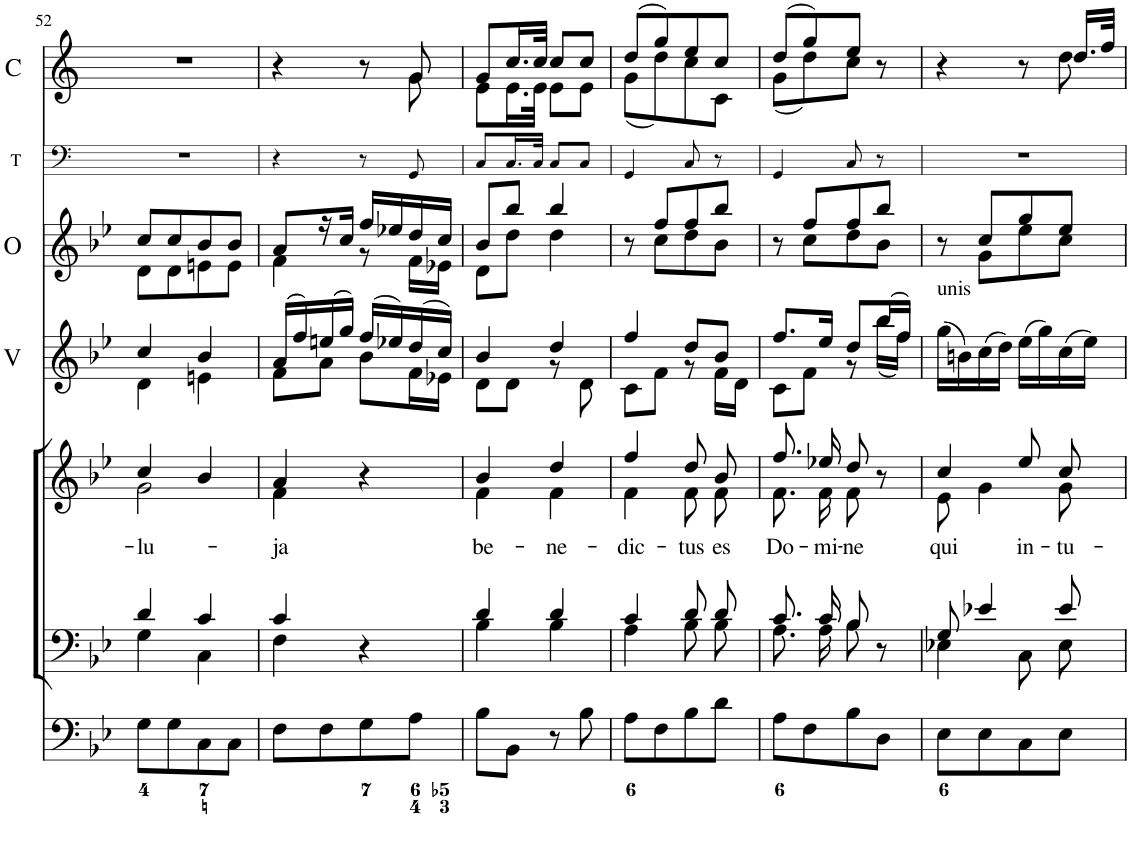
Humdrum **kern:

**kern	**kern	**kern	**text	**kern	**kern	**kern	**kern	**kern	**kern
*part9	*part8	*part7	*part7	*part6	*part5	*part4	*part3	*part2	*part1
*staff9	*staff8	*staff7	*staff7	*staff6	*staff5	*staff4	*staff3	*staff2	*staff1
*I"Organ	*I"Voice	*I"Voice	*	*I"Violin	*I"Violin	*I"2 Violini	*I"2 Oboi	*I"Timpani in B[flat]	*I"2 Clarini in B [flat]
*	*	*	*	*I'Vln.	*I'Vln.	*I'V	*I'O	*I'T	*I'C
!!LO:PB:g=z
*clefF4	*clefF4	*clefG2	*	*clefG2	*clefG2	*clefG2	*clefG2	*clefF4	*clefG2
*	*	*	*	*	*	*	*	*Trd1c2	*Trd1c2
*k[b-e-]	*k[b-e-]	*k[b-e-]	*	*k[b-e-]	*k[b-e-]	*k[b-e-]	*k[b-e-]	*k[]	*k[]
*M2/4	*M2/4	*M2/4	*	*M2/4	*M2/4	*M2/4	*M2/4	*M2/4	*M2/4
=52	=52	=52	=52	=52	=52	=52	=52	=52	=52
*	*^	*	*	*	*	*	*	*	*
!	!	!	!	!LO:LY:b	!	!	!	!	!	!
*	*	*	*^	*	*	*	*^	*^	*	*
8G\L	4d/	4G\	4cc/	2g\	-lu-	4d	4cc	4cc/	4d\	8cc/L	8d\L	2r	2r
8G\	.	.	.	.	.	.	.	.	.	8cc/	8d\	.	.
8C\	4c/	4C\	4b-/	.	.	4en	4b-	4b-/	4en\	8b-/	8en\	.	.
8C\J	.	.	.	.	.	.	.	.	.	8b-/J	8e\J	.	.
=53	=53	=53	=53	=53	=53	=53	=53	=53	=53	=53	=53	=53	=53
!	!	!	!	!	!LO:LY:b	!	!	!	!	!	!	!	!
*	*	*	*	*	*	*	*	*	*	*	*	*	*^
8F\L	4c/	4F\	4a/	4f\	-ja	8f/L	(16a\LL	(16a/LL	8f\L	8a/L	4f\	4r	4r	4.ryy
.	.	.	.	.	.	.	16ff\J)	16ff/)	.	.	.	.	.	.
8F\	.	.	.	.	.	8a/J	(16een\L	(16een/	8a\J	16r	.	.	.	.
.	.	.	.	.	.	.	16gg\JJ)	16gg/JJ)	.	16cc/JJ	.	.	.	.
8G\	4r	4ryy	4r	4ryy	.	8b-/L	(16ff\LL	(16ff/LL	8b-\L	16ff/LL	8r	8r	8r	.
.	.	.	.	.	.	.	16ee-X\J)	16ee-X/)	.	16ee-X/	.	.	.	.
8A\J	.	.	.	.	.	16f/L	(16dd\L	(16dd/	16f\L	16dd/	16f\LL	8GG/	8g/	8g\
.	.	.	.	.	.	16e-X/JJ	16cc\JJ)	16cc/JJ)	16e-X\JJ	16cc/JJ	16e-X\JJ	.	.	.
=54	=54	=54	=54	=54	=54	=54	=54	=54	=54	=54	=54	=54	=54	=54
!	!	!	!	!	!LO:LY:b	!	!	!	!	!	!	!	!	!
8B-\L	4d/	4B-\	4b-/	4f\	be-	8d/L	4b-	4b-/	8d\L	8b-/L	8d\L	8C/L	8g/L	8e\L
8BB-\J	.	.	.	.	.	8d/J	.	.	8d\J	8bb-/J	8dd\J	16.C/L	16.cc/L	16.e\L
.	.	.	.	.	.	.	.	.	.	.	.	32C/JJk	32cc/JJk	32e\JJk
!	!	!	!	!	!LO:LY:b	!	!	!	!	!	!	!	!	!
8r	4d/	4B-\	4dd/	4f\	-ne-	8r	4dd	4dd/	8r	4bb-/	4dd\	8C/L	8cc/L	8e\L
8B-\	.	.	.	.	.	8d	.	.	8d\	.	.	8C/J	8cc/J	8e\J
=55	=55	=55	=55	=55	=55	=55	=55	=55	=55	=55	=55	=55	=55	=55
!	!	!	!	!	!LO:LY:b	!	!	!	!	!	!	!	!	!
8A\L	4c/	4A\	4ff/	4f\	-dic-	8c/L	4ff	4ff/	8c\L	8r	8ryy	4GG/	(8dd/L	(8g\L
8F\	.	.	.	.	.	8f/J	.	.	8f\J	8ff/L	8cc\L	.	8gg/)	8dd\)
!	!	!	!	!	!LO:LY:b	!	!	!	!	!	!	!	!	!
8B-\	8d/L	8B-\L	8dd/L	8f\L	-tus	8r	8dd\L	8dd/L	8r	8ff/	8dd\	8C/	8ee/	8cc\
!	!	!	!	!	!LO:LY:b	!	!	!	!	!	!	!	!	!
8d\J	8d/J	8B-\J	8b-/J	8f\J	es	16f/LL	8b-\J	8b-/J	16f\LL	8bb-/J	8b-\J	8r	8cc/J	8c\J
.	.	.	.	.	.	16d/JJ	.	.	16d\JJ	.	.	.	.	.
=56	=56	=56	=56	=56	=56	=56	=56	=56	=56	=56	=56	=56	=56	=56
!	!	!	!	!	!LO:LY:b	!	!	!	!	!	!	!	!	!
8A\L	8.c/L	8.A\	8.ff/L	8.f\	Do-	8c/L	8.ff\L	8.ff/L	8c\L	8r	8ryy	4GG/	(8dd/L	(8g\L
8F\	.	.	.	.	.	8f/J	.	.	8f\J	8ff/L	8cc\L	.	8gg/)	8dd\)
!	!	!	!	!	!LO:LY:b	!	!	!	!	!	!	!	!	!
.	16c/Jk	16A\KL	16ee-X/Jk	16f\KL	-mi-	.	16ee-\Jk	16ee-/Jk	.	.	.	.	.	.
!	!	!	!	!	!LO:LY:b	!	!	!	!	!	!	!	!	!
8B-\	8B-/	8B-\J	8dd/	8f\J	-ne	8r	8dd\L	8dd/L	8r	8ff/	8dd\	8C/	8ee/J	8cc\J
8D\J	8r	8ryy	8r	8ryy	.	(16bb-\LL	(16bb-\L	(16bb-/L	(16bb-\LL	8bb-/J	8b-\J	8r	8r	8ryy
.	.	.	.	.	.	16ff\JJ)	16ff\JJ)	16ff/JJ)	16ff\JJ)	.	.	.	.	.
=57	=57	=57	=57	=57	=57	=57	=57	=57	=57	=57	=57	=57	=57	=57
!	!	!	!	!	!	!	!	!LO:TX:a:t=unis	!	!	!	!	!	!
!	!	!	!	!	!	!	!LO:TX:a:t=unis	!	!	!	!	!	!	!
!	!	!	!	!	!	!LO:TX:a:t=unis	!	!	!	!	!	!	!	!
!	!	!	!	!	!LO:LY:b	!	!	!	!	!	!	!	!	!
*	*	*	*	*	*	*	*	*v	*v	*	*	*	*	*
8E-\L	8G/	4E-X\	4cc/	8e-\	qui	(16gg\LL	(16gg\LL	(16gg\LL	8r	8ryy	2r	4r	4.ryy
.	.	.	.	.	.	16bn\J)	16bn\J)	16bn\)	.	.	.	.	.
8E-\	4e-X/	.	.	4g\	.	(16cc\L	(16cc\L	(16cc\	8cc/L	8g\L	.	.	.
.	.	.	.	.	.	16dd\JJ)	16dd\JJ)	16dd\JJ)	.	.	.	.	.
!	!	!	!	!	!LO:LY:b	!	!	!	!	!	!	!	!
8C\	.	8C\L	8ee-/L	.	in-	(16ee-\LL	(16ee-\LL	(16ee-\LL	8gg/	8ee-\	.	8r	.
.	.	.	.	.	.	16gg\J)	16gg\J)	16gg\)	.	.	.	.	.
!	!	!	!	!	!LO:LY:b	!	!	!	!	!	!	!	!
8E-\J	8e-/	8E-\J	8cc/J	8g\	-tu-	(16cc\L	(16cc\L	(16cc\	8ee-/J	8cc\J	.	16.dd/LL	8dd\
.	.	.	.	.	.	16ee-\JJ)	16ee-\JJ)	16ee-\JJ)	.	.	.	.	.
.	.	.	.	.	.	.	.	.	.	.	.	32ff/JJk	.
*	*v	*v	*	*	*	*	*	*	*v	*v	*	*v	*v
*	*	*v	*v	*	*	*	*	*	*	*
=	=	=	=	=	=	=	=	=	=
*-	*-	*-	*-	*-	*-	*-	*-	*-	*-
